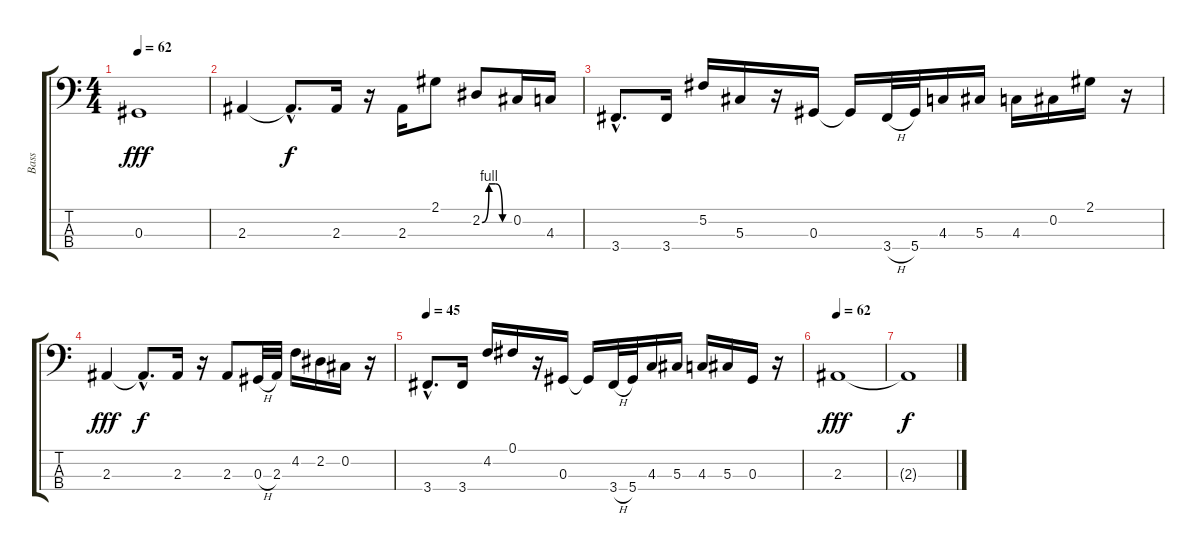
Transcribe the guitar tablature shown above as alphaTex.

\track ("Bass" "Bass") {instrument electricbasspick}
\staff {score tabs}
\tuning (Gb2 Db2 Ab1 Eb1) {hide}
\ts (4 4)
\tempo 62
\clef f4
\ks c
0.3.1{dy fff} |
2.3.4 2.3{hac t}.8{d dy f} 2.3.16 r.16 2.3.16 2.1.8 2.2{be (custom 0 0 15 4 30 4 45 0 60 0)}.8 0.2.16 4.3.16 |
3.4{hac}.8{d} 3.4.16 5.2.16 5.3.16 r.16 0.3.16 0.3{t}.16 3.4{h}.32 5.4.32 4.3.16 5.3.16 4.3.16 0.2.16 2.1.16 r.16 |
2.3.4{dy fff} 2.3{hac t}.8{d dy f} 2.3.16 r.16 2.3.8 0.3{h}.32 2.3.32 4.2.16 2.2.16 0.2.16 r.16 |
\tempo 45
3.4{hac}.8{d} 3.4.16 4.2.16 0.1.16 r.16 0.3.16 0.3{t}.16 3.4{h}.32 5.4.32 4.3.16 5.3.16 4.3.16 5.3.16 0.3.16 r.16 |
\tempo 62
2.3.1{dy fff} |
2.3{t}.1{dy f}
